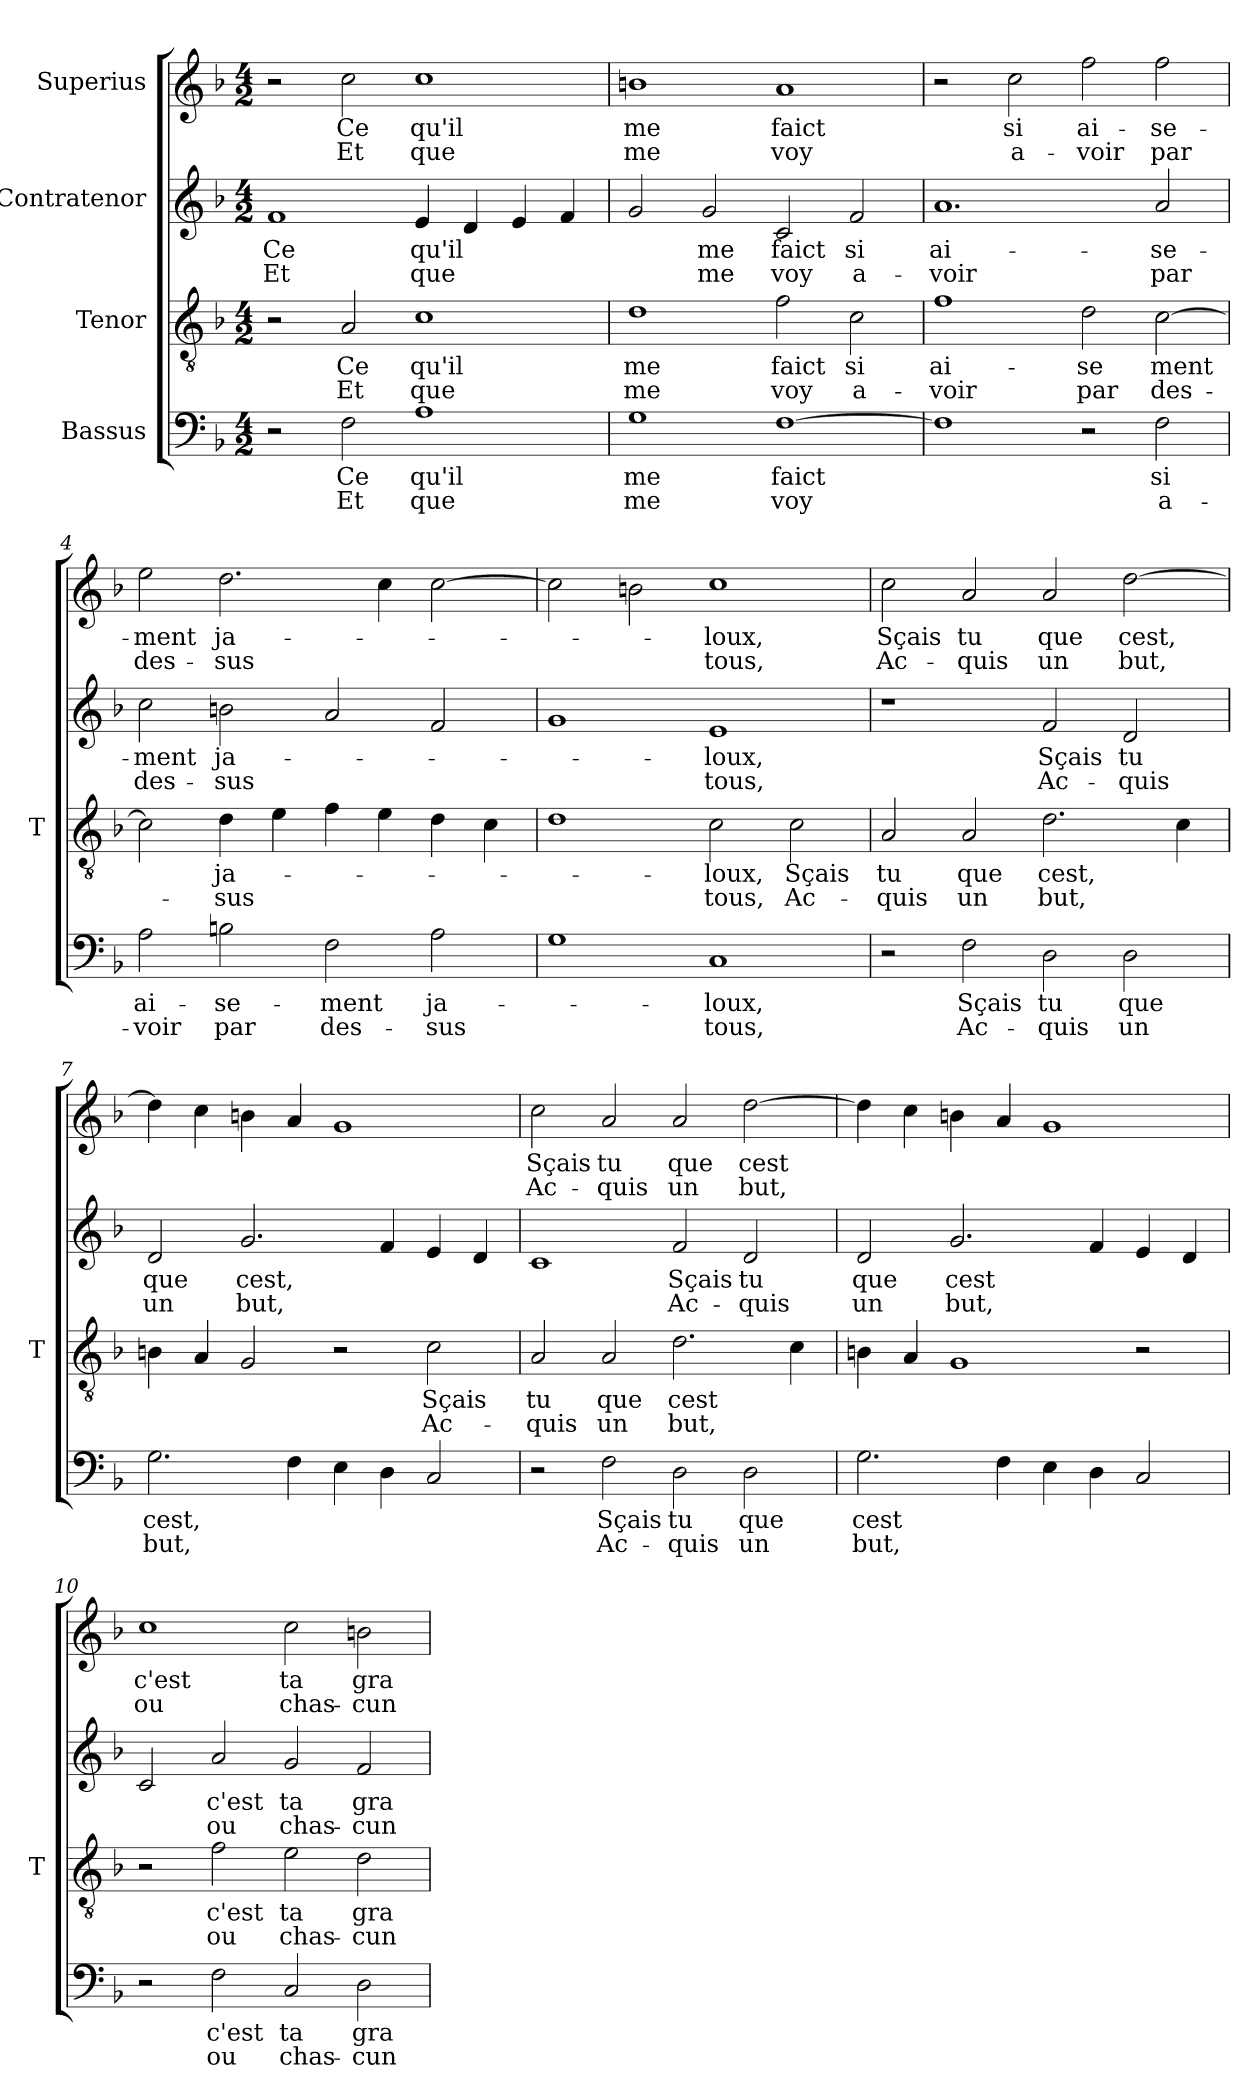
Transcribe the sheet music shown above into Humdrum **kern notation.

**kern	**text	**text	**kern	**text	**text	**kern	**text	**text	**kern	**text	**text
*part4	*part4	*part4	*part3	*part3	*part3	*part2	*part2	*part2	*part1	*part1	*part1
*staff4	*staff4	*staff4	*staff3	*staff3	*staff3	*staff2	*staff2	*staff2	*staff1	*staff1	*staff1
*I"Bassus	*	*	*I"Tenor	*	*	*I"Contratenor	*	*	*I"Superius	*	*
*	*	*	*I'T	*	*	*	*	*	*	*	*
*clefF4	*	*	*clefGv2	*	*	*clefG2	*	*	*clefG2	*	*
*k[b-]	*	*	*k[b-]	*	*	*k[b-]	*	*	*k[b-]	*	*
*M4/2	*	*	*M4/2	*	*	*M4/2	*	*	*M4/2	*	*
=1	=1	=1	=1	=1	=1	=1	=1	=1	=1	=1	=1
2r	.	.	2r	.	.	1f	-Ce	-Et	2r	.	.
2F	-Ce	-Et	2A	-Ce	-Et	.	.	.	2cc	-Ce	-Et
1A	-qu'il	-que	1c	-qu'il	-que	4e	-qu'il	-que	1cc	-qu'il	-que
.	.	.	.	.	.	4d	.	.	.	.	.
.	.	.	.	.	.	4e	.	.	.	.	.
.	.	.	.	.	.	4f	.	.	.	.	.
=2	=2	=2	=2	=2	=2	=2	=2	=2	=2	=2	=2
1G	-me	-me	1d	-me	-me	2g	.	.	1b	-me	-me
.	.	.	.	.	.	2g	-me	-me	.	.	.
[1F	-faict	-voy	2f	-faict	-voy	2c	-faict	-voy	1a	-faict	-voy
.	.	.	2c	-si	a-	2f	-si	a-	.	.	.
=3	=3	=3	=3	=3	=3	=3	=3	=3	=3	=3	=3
1F]	.	.	1f	ai-	-voir	1.a	ai-	-voir	2r	.	.
.	.	.	.	.	.	.	.	.	2cc	-si	a-
2r	.	.	2d	-se	-par	.	.	.	2ff	ai-	-voir
2F	-si	a-	[2c	-ment	des-	2a	se-	-par	2ff	se-	-par
=4	=4	=4	=4	=4	=4	=4	=4	=4	=4	=4	=4
2A	ai-	-voir	2c]	.	.	2cc	-ment	des-	2ee	-ment	des-
2Bn	se-	-par	4d	ja-	-sus	2bn	ja-	-sus	2.dd	ja-	-sus
.	.	.	4e	.	.	.	.	.	.	.	.
2F	-ment	des-	4f	.	.	2a	.	.	.	.	.
.	.	.	4e	.	.	.	.	.	4cc	.	.
2A	ja-	-sus	4d	.	.	2f	.	.	[2cc	.	.
.	.	.	4c	.	.	.	.	.	.	.	.
=5	=5	=5	=5	=5	=5	=5	=5	=5	=5	=5	=5
1G	.	.	1d	.	.	1g	.	.	2cc]	.	.
.	.	.	.	.	.	.	.	.	2bn	.	.
1C	-loux,	-tous,	2c	-loux,	-tous,	1e	-loux,	-tous,	1cc	-loux,	-tous,
.	.	.	2c	-Sçais	Ac-	.	.	.	.	.	.
=6	=6	=6	=6	=6	=6	=6	=6	=6	=6	=6	=6
2r	.	.	2A	-tu	-quis	1r	.	.	2cc	-Sçais	Ac-
2F	-Sçais	Ac-	2A	-que	-un	.	.	.	2a	-tu	-quis
2D	-tu	-quis	2.d	-cest,	-but,	2f	-Sçais	Ac-	2a	-que	-un
2D	-que	-un	.	.	.	2d	-tu	-quis	[2dd	-cest,	-but,
.	.	.	4c	.	.	.	.	.	.	.	.
=7	=7	=7	=7	=7	=7	=7	=7	=7	=7	=7	=7
2.G	-cest,	-but,	4Bn	.	.	2d	-que	-un	4dd]	.	.
.	.	.	4A	.	.	.	.	.	4cc	.	.
.	.	.	2G	.	.	2.g	-cest,	-but,	4b	.	.
4F	.	.	.	.	.	.	.	.	4a	.	.
4E	.	.	2r	.	.	.	.	.	1g	.	.
4D	.	.	.	.	.	4f	.	.	.	.	.
2C	.	.	2c	-Sçais	Ac-	4e	.	.	.	.	.
.	.	.	.	.	.	4d	.	.	.	.	.
=8	=8	=8	=8	=8	=8	=8	=8	=8	=8	=8	=8
2r	.	.	2A	-tu	-quis	1c	.	.	2cc	-Sçais	Ac-
2F	-Sçais	Ac-	2A	-que	-un	.	.	.	2a	-tu	-quis
2D	-tu	-quis	2.d	-cest	-but,	2f	-Sçais	Ac-	2a	-que	-un
2D	-que	-un	.	.	.	2d	-tu	-quis	[2dd	-cest	-but,
.	.	.	4c	.	.	.	.	.	.	.	.
=9	=9	=9	=9	=9	=9	=9	=9	=9	=9	=9	=9
2.G	-cest	-but,	4Bn	.	.	2d	-que	-un	4dd]	.	.
.	.	.	4A	.	.	.	.	.	4cc	.	.
.	.	.	1G	.	.	2.g	-cest	-but,	4b	.	.
4F	.	.	.	.	.	.	.	.	4a	.	.
4E	.	.	.	.	.	.	.	.	1g	.	.
4D	.	.	.	.	.	4f	.	.	.	.	.
2C	.	.	2r	.	.	4e	.	.	.	.	.
.	.	.	.	.	.	4d	.	.	.	.	.
=10	=10	=10	=10	=10	=10	=10	=10	=10	=10	=10	=10
2r	.	.	2r	.	.	2c	.	.	1cc	-c'est	-ou
2F	-c'est	-ou	2f	-c'est	-ou	2a	-c'est	-ou	.	.	.
2C	-ta	chas-	2e	-ta	chas-	2g	-ta	chas-	2cc	-ta	chas-
2D	gra-	-cun	2d	gra-	-cun	2f	gra-	-cun	2b	gra-	-cun
=	=	=	=	=	=	=	=	=	=	=	=
*-	*-	*-	*-	*-	*-	*-	*-	*-	*-	*-	*-
